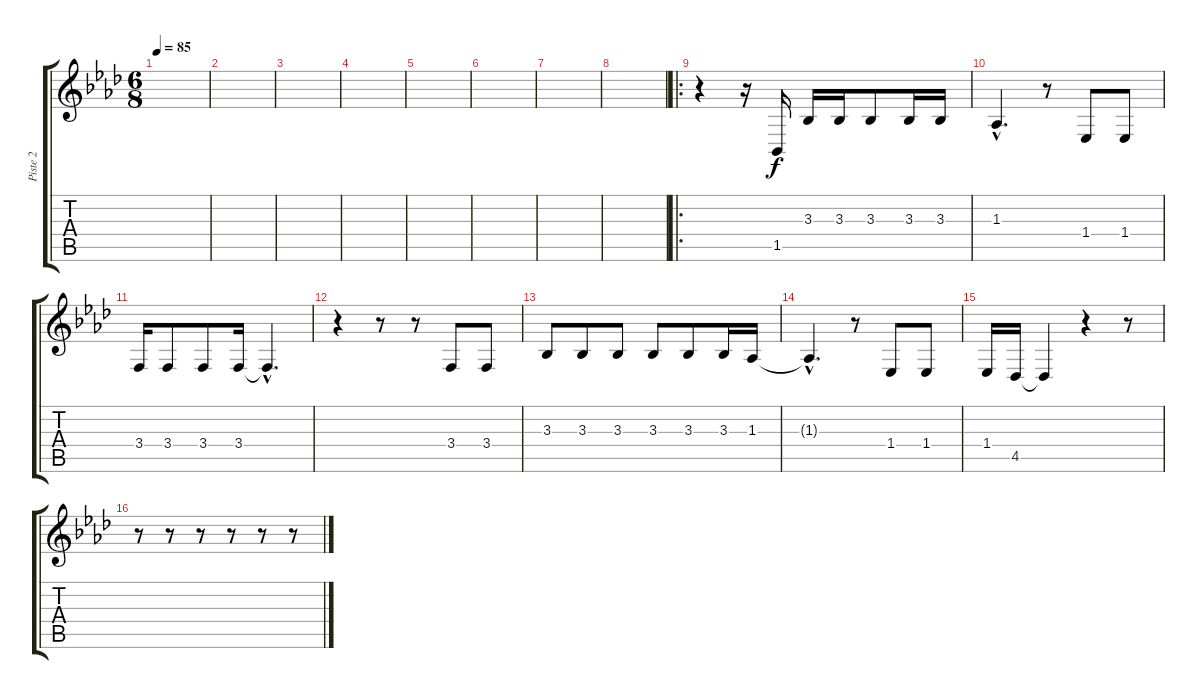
\track ("Piste 2" "Piste 2") {instrument clarinet}
\staff {score tabs}
\tuning (E4 B3 G3 D3 A2 E2) {hide}
\ts (6 8)
\tempo 85
\clef g2
\ks ab
|
|
|
|
|
|
|
|
\ro
r.4 r.16 1.5.16 3.3.16 3.3.16 3.3.8 3.3.16 3.3.16 |
1.3{hac}.4{d} r.8 1.4.8 1.4.8 |
3.4.16 3.4.8 3.4.8 3.4.16 3.4{hac t}.4{d} |
r.4 r.8 r.8 3.4.8 3.4.8 |
3.3.8 3.3.8 3.3.8 3.3.8 3.3.8 3.3.16 1.3.16 |
1.3{hac t}.4{d} r.8 1.4.8 1.4.8 |
1.4.16 4.5.16 4.5{t}.4 r.4 r.8 |
r.8 r.8 r.8 r.8 r.8 r.8
